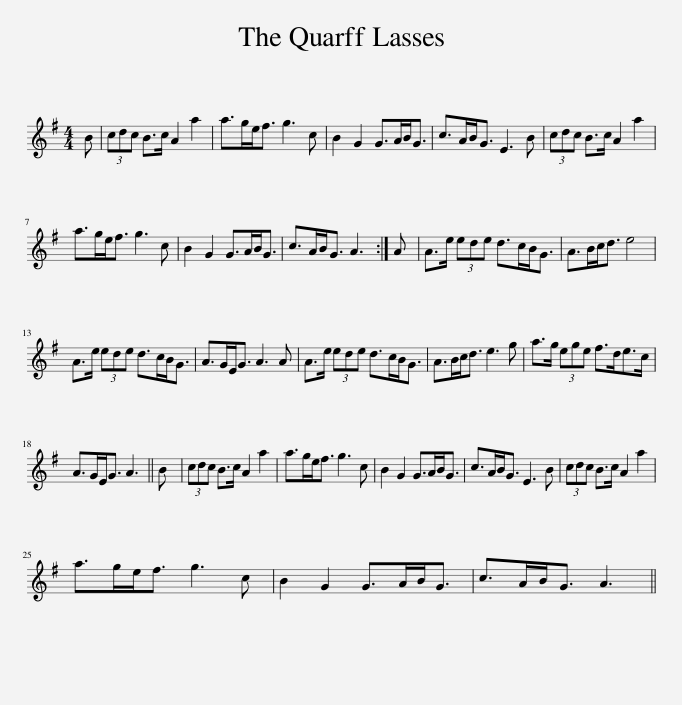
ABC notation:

X:1
L:1/8
M:4/4
I:linebreak $
K:G
V:1 treble
V:1
 B | (3cdc B>c A2 a2 | a>ge<f g3 c | B2 G2 G>AB<G | c>AB<G E3 B | %5
 (3cdc B>c A2 a2 |$ a>ge<f g3 c | B2 G2 G>AB<G | c>AB<G A3 :| A | %10
 A>e (3ede d>cB<G | A>Bc<d e4 |$ A>e (3ede d>cB<G | A>GE<G A3 A | A>e (3ede d>cB<G | %15
 A>Bc<d e3 g | a>g (3ege f>de>c |$ A>GE<G A3 || B | (3cdc B>c A2 a2 | %20
 a>ge<f g3 c | B2 G2 G>AB<G | c>AB<G E3 B | (3cdc B>c A2 a2 |$ a>ge<f g3 c | %25
 B2 G2 G>AB<G | c>AB<G A3 || %27
